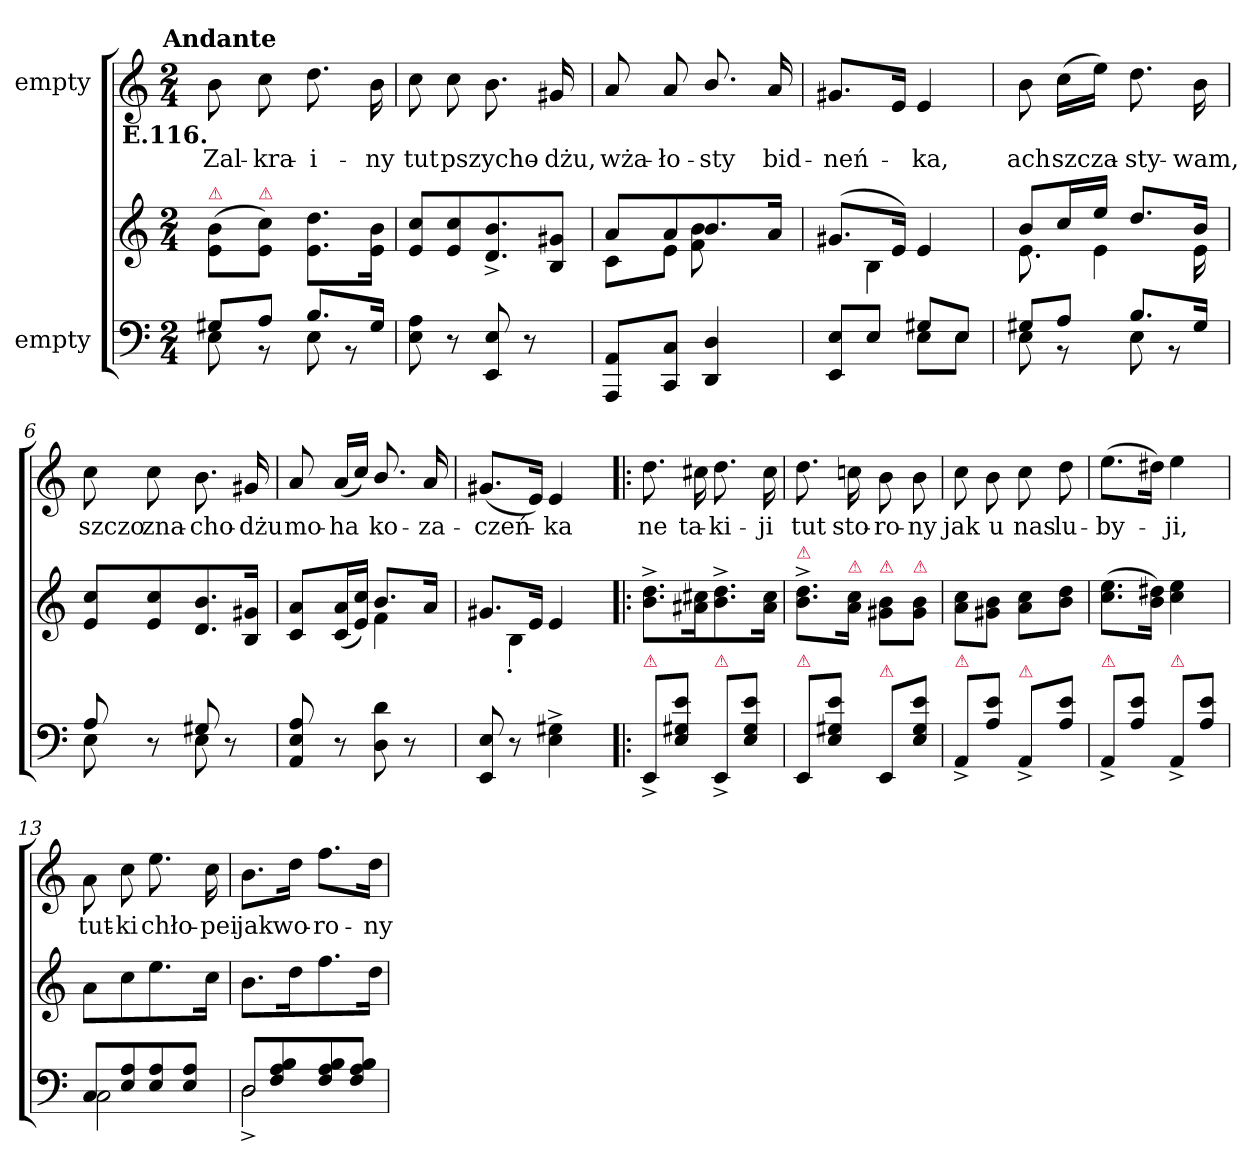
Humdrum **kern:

**kern	**kern	**kern	**text
*part2	*part2	*part1	*part1
*staff3	*staff2	*staff1	*staff1
*I"empty	*	*I"empty	*
*clefF4	*clefG2	*clefG2	*
*k[]	*k[]	*k[]	*
*a:	*a:	*a:	*
!!LO:TX:omd:t=Andante
*M2/4	*M2/4	*M2/4	*
*MM72	*MM72	*MM72	*
=1	=1	=1	=1
*^	*	*	*
!	!	!	!LO:TX:b:B:rj:t=E.116.	!
!	!	!LO:TX:a:color=crimson:t=⚠	!	!
8G#X/L	8E\	(8e\ 8b\L	8b\	Zal-
!	!	!LO:TX:a:color=crimson:t=⚠	!	!
8A/J	8r	8e\ 8cc\J)	8cc\	-kra-
8.B/L	8E\	8.e\ 8.dd\L	8.dd\	-i-
.	8r	.	.	.
16G#/Jk	.	16e\ 16b\Jk	16b\	-ny
*v	*v	*	*	*
=2	=2	=2	=2
8E\ 8A\	8e/ 8cc/L	8cc\	tut
8r	8e/ 8cc/	8cc\	pszycho-
8EE/ 8E/	8.d^</ 8.b^</	8.b\	.
8r	.	.	.
!	!LO:N:vis=8	!	!
.	16B/ 16g#X/J	16g#X/	-dżu,
=3	=3	=3	=3
*	*^	*	*
8AAA/ 8AA/L	8a/L	8c\L	8a/	wża-
8CC/ 8C/J	8a/	8e\J	8a/	-ło-
4DD/ 4D/	8.b/	8f\ 8b\	8.b/	-sty
.	.	8ryy	.	.
.	16a/Jk	.	16a/	bid-
=4	=4	=4	=4	=4
*^	*	*	*	*
8EE/ 8E/L	4ryy	(<8.g#X/L	8ryy	8.g#X/L	-neń-
8E/J	.	.	4B\	.	.
.	.	16e/Jk)	.	16e/Jk	.
8G#X/L	8E\L	4e/	.	4e/	-ka,
8E/J	8E\J	.	8ryy	.	.
=5	=5	=5	=5	=5	=5
8G#X/L	8E\	8b/L	8.e\	8b\	ach
8A/J	8r	16cc/L	.	(>16cc\LL	szcza-
.	.	16ee/JJ	4e\	16ee\JJ)	.
8.B/L	8E\	8.dd/L	.	8.dd\	-sty-
.	8r	.	.	.	.
16G#/Jk	.	16b/Jk	16e\	16b\	-wam,
*	*	*v	*v	*	*
=6	=6	=6	=6	=6
8A/	8E\	8e/ 8cc/L	8cc\	szczo
8r	8ryy	8e/ 8cc/	8cc\	zna-
8G#X/	8E\	8.d/ 8.b/	8.b\	-cho-
8r	8ryy	.	.	.
.	.	16B/ 16g#X/Jk	16g#X/	-dżu
*v	*v	*	*	*
=7	=7	=7	=7
*	*^	*	*
8AA/ 8E/ 8A/	8c/ 8a/L	4ryy	8a/	mo-
8r	(<16c/ 16a/L	.	(<16a/LL	-ha
.	16e/ 16cc/JJ)	.	16cc/JJ)	.
8D\ 8d\	8.b/L	4f\	8.b/	ko-
8r	.	.	.	.
.	16a/Jk	.	16a/	-za-
=8	=8	=8	=8	=8
8EE/ 8E/	8.g#X/L	8ryy	(<8.g#X/L	-czeń-
8r	.	4B'>\	.	.
.	16e/Jk	.	16e/Jk)	.
4E^<\ 4G#X^<\	4e/	.	4e/	-ka
.	.	8ryy	.	.
=9!|:	=9!|:	=9!|:	=9!|:	=9!|:
!LO:TX:a:color=crimson:t=⚠	!	!	!	!
*	*v	*v	*	*
8EE^</L	8.b^<\ 8.dd^<\L	8.dd\	ne
8E\ 8G#X\ 8e\J	.	.	.
.	16a#X\ 16cc#X\K	16cc#X\	ta-
!LO:TX:a:color=crimson:t=⚠	!	!	!
8EE^</L	8.b^<\ 8.dd^<\	8.dd\	-ki-
8E\ 8G#\ 8e\J	.	.	.
.	16a#\ 16cc#\Jk	16cc#\	-ji
=10	=10	=10	=10
!	!LO:TX:a:color=crimson:t=⚠	!	!
!LO:TX:a:color=crimson:t=⚠	!	!	!
8EE/L	8.b^<\ 8.dd^<\L	8.dd\	tut
8E\ 8G#X\ 8e\J	.	.	.
!	!LO:TX:a:color=crimson:t=⚠	!	!
.	16a\ 16cc\Jk	16ccn\	sto-
!	!LO:TX:a:color=crimson:t=⚠	!	!
!LO:TX:a:color=crimson:t=⚠	!	!	!
8EE/L	8g#X\ 8b\L	8b\	-ro-
!	!LO:TX:a:color=crimson:t=⚠	!	!
8E\ 8G#\ 8e\J	8g#\ 8b\J	8b\	-ny
=11	=11	=11	=11
!LO:TX:a:color=crimson:t=⚠	!	!	!
8AA^</L	8a\ 8cc\L	8cc\	jak
8A\ 8e\J	8g#X\ 8b\J	8b\	u
!LO:TX:a:color=crimson:t=⚠	!	!	!
8AA^</L	8a\ 8cc\L	8cc\	nas
8A\ 8e\J	8b\ 8dd\J	8dd\	lu-
=12	=12	=12	=12
!LO:TX:a:color=crimson:t=⚠	!	!	!
8AA^</L	(>8.cc\ 8.ee\L	(>8.ee\L	-by-
8A\ 8e\J	.	.	.
.	16b\ 16dd#X\Jk)	16dd#X\Jk)	.
!LO:TX:a:color=crimson:t=⚠	!	!	!
8AA^/L	4cc\ 4ee\	4ee\	-ji,
8A\ 8e\J	.	.	.
=13	=13	=13	=13
!LO:N:vis=2	!	!	!
*^	*	*	*
8C/	2C\	8a\L	8a\	tut-
8E/ 8A/	.	8cc\	8cc\	-ki
8E/ 8A/	.	8.ee\	8.ee\	chło-
8E/ 8A/J	.	.	.	.
.	.	16cc\Jk	16cc\	-pei
=14	=14	=14	=14	=14
!LO:N:vis=2	!	!	!	!
8D/	2D^\	8.b\L	8.b\L	jak
8F/ 8A/ 8B/	.	.	.	.
.	.	16dd\K	16dd\Jk	wo-
8F/ 8A/ 8B/	.	8.ff\	8.ff\L	-ro-
8F/ 8A/ 8B/J	.	.	.	.
.	.	16dd\Jk	16dd\Jk	-ny
*v	*v	*	*	*
=	=	=	=
*-	*-	*-	*-
